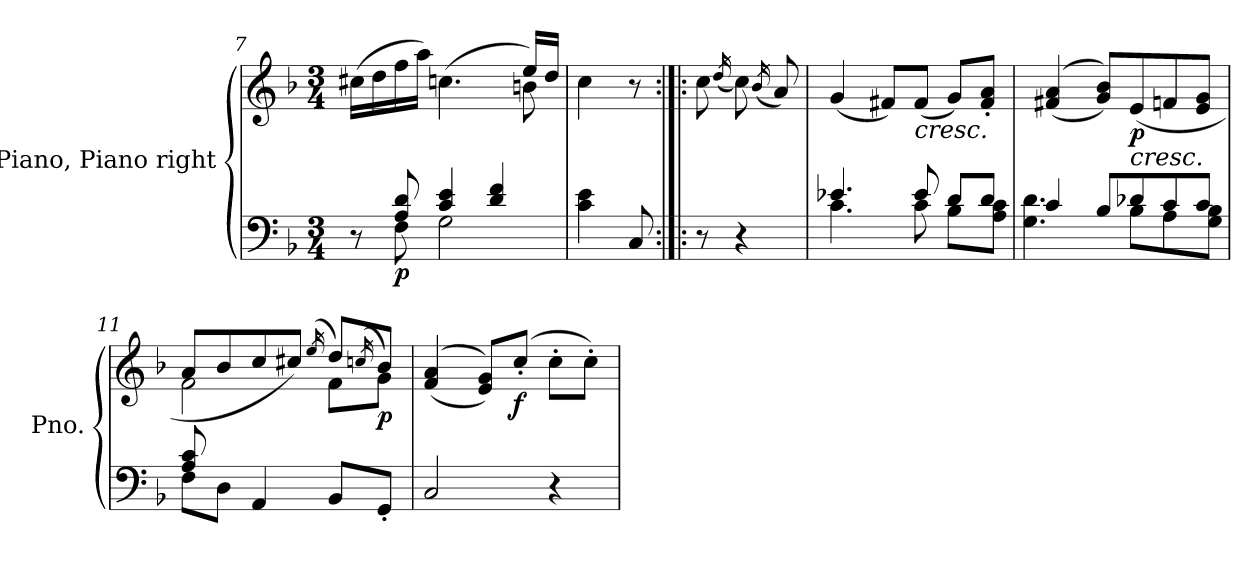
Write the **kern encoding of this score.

**kern	**kern	**dynam
*part1	*part1	*part1
*staff2	*staff1	*staff1/2
*I"Piano, Piano right	*	*
*I'Pno.	*	*
*clefF4	*clefG2	*
*k[b-]	*k[b-]	*
*M3/4	*M3/4	*
=7	=7	=7
*^	*^	*
8r	8ryy	(>16cc#X\LL	8ryy	.
.	.	16dd\	.	.
*	*	*v	*v	*
!	!	!	!LO:DY:b=2
8A/ 8d/	8F\	16ff\	p
.	.	16aa\JJ)	.
4c/ 4e/	2G\	(>4.ccn\	.
4d/ 4f/	.	.	.
*	*	*^	*
.	.	16ee/LL)	8bn\	.
.	.	16dd/JJ	.	.
*v	*v	*	*	*
*	*v	*v	*
=8	=8	=8
4c\ 4e\	4cc\	.
8C/	8r	.
=8X1:|!|:	=8X1:|!|:	=8X1:|!|:
8r	8cc\	.
.	(<16qdd/	.
4r	8cc\)	.
.	(<16qb-/	.
.	8a/)	.
=9	=9	=9
*^	*	*
4.e-X/	4.c\	(<4g/	.
.	.	8f#X/L)	.
!	!	!LO:TX:b:i:t=cresc.	!
8e-/	8c\	(<8f#/J	.
8d/L	8B-\L	8g/L)	.
8d/J	8A\ 8c\J	8f#/' 8a/'J	.
=10	=10	=10	=10
4c/	4.G\ 4.d\	(>(<4f#X/ 4a/	.
8B-/L	.	8g/ 8b-/L))	.
!	!	!LO:TX:b:i:t=cresc.	!
!	!	!	!LO:DY:b
8d-X/	8B-\L	(>8e/	p
8c/	8A\	8fn/	.
8c/J	8G\ 8B-\J	8e/ 8g/J	.
=11	=11	=11	=11
*	*	*^	*
8A/ 8c/	8F\L	8a/L	2f\	.
8ryy	8D\J	8b-/	.	.
4AA/	2ryy	8cc/	.	.
.	.	8cc#X/J)	.	.
.	.	(<16qee/	.	.
8BB-/L	.	8dd/L)	8f\L	.
.	.	(<16qccn/	.	.
!	!	!	!	!LO:DY:b
8GG'/J	.	8b-/J)	8g\J	p
*v	*v	*	*	*
*	*v	*v	*
=12	=12	=12
2C/	(>(<4f/ 4a/	.
.	8e/ 8g/L))	.
!	!	!LO:DY:b
.	(>8cc'/J	f
4r	8cc'\L	.
.	8cc'\J)	.
=	=	=
*-	*-	*-
